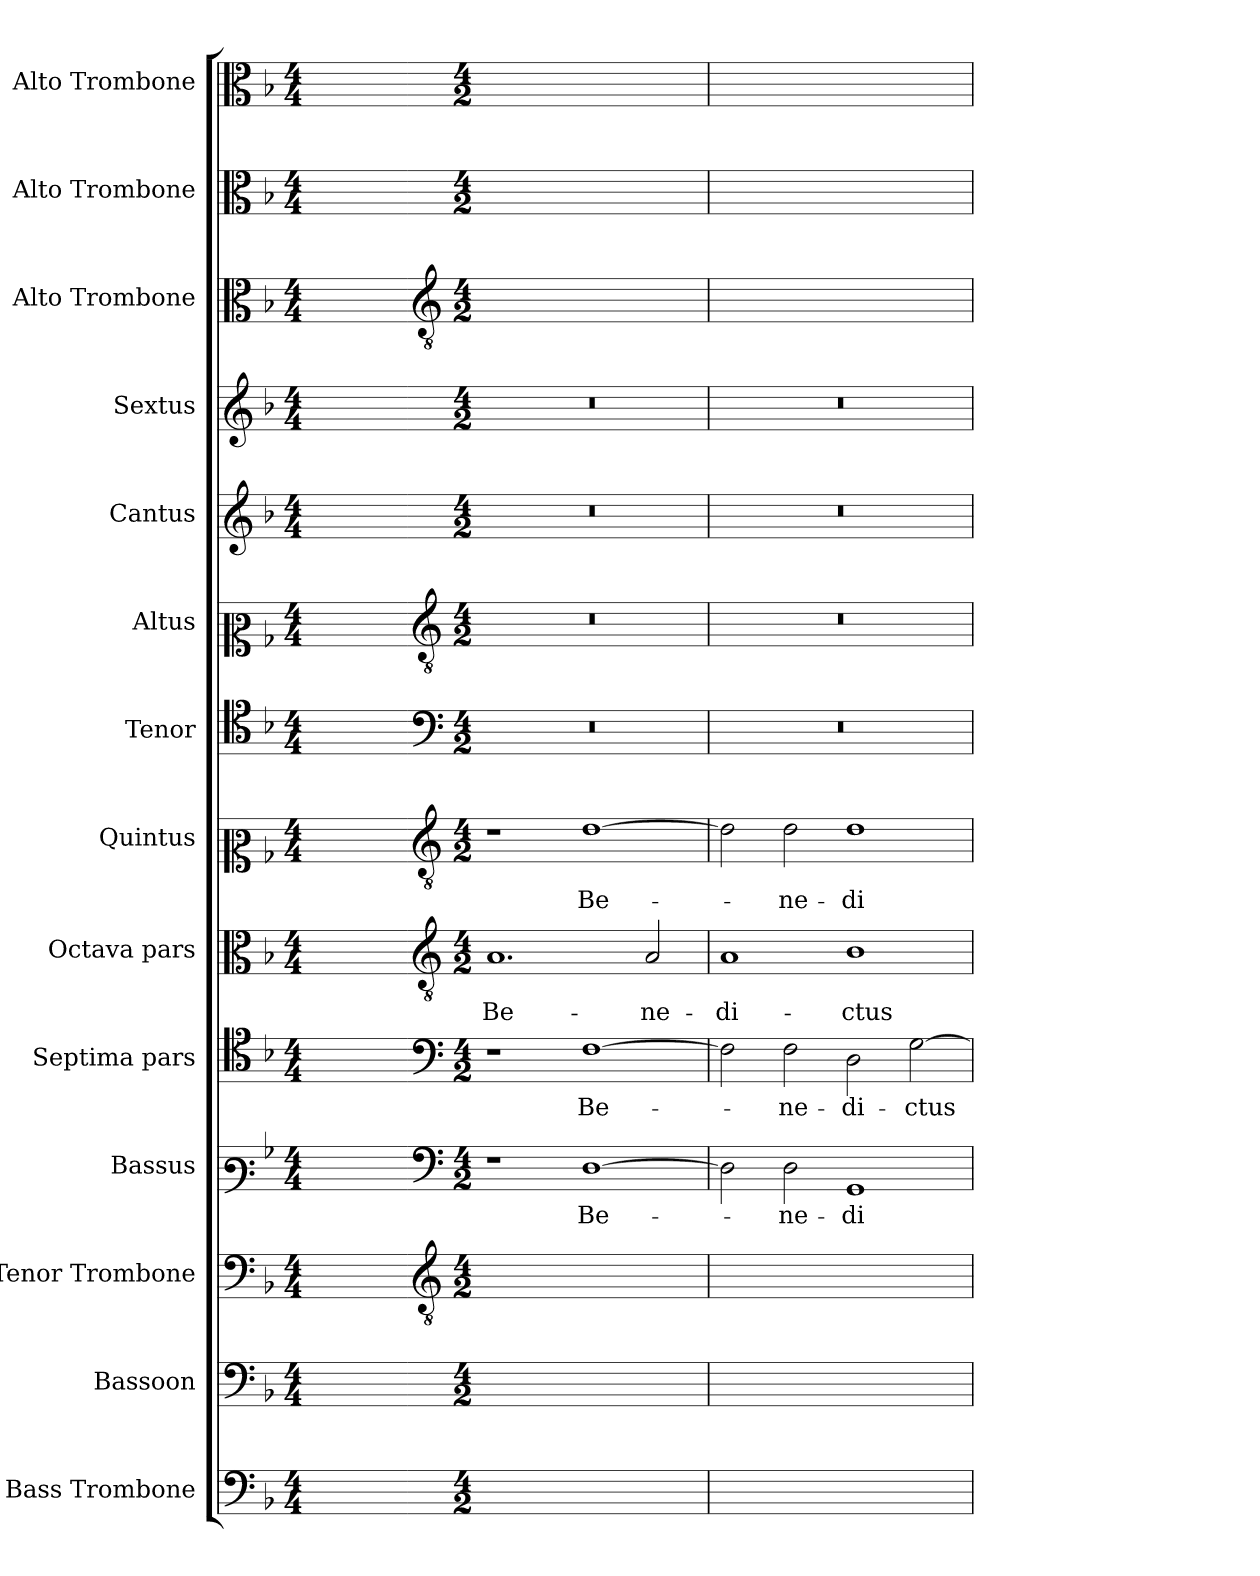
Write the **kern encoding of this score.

**kern	**text	**kern	**text	**kern	**text	**kern	**text	**kern	**text	**kern	**text	**kern	**text	**kern	**kern	**kern	**kern	**kern	**kern	**kern
*part14	*part14	*part13	*part13	*part12	*part12	*part11	*part11	*part10	*part10	*part9	*part9	*part8	*part8	*part7	*part6	*part5	*part4	*part3	*part2	*part1
*staff14	*staff14	*staff13	*staff13	*staff12	*staff12	*staff11	*staff11	*staff10	*staff10	*staff9	*staff9	*staff8	*staff8	*staff7	*staff6	*staff5	*staff4	*staff3	*staff2	*staff1
*I"Bass Trombone	*	*I"Bassoon	*	*I"Tenor Trombone	*	*I"Bassus	*	*I"Septima pars	*	*I"Octava pars	*	*I"Quintus	*	*I"Tenor	*I"Altus	*I"Cantus	*I"Sextus	*I"Alto Trombone	*I"Alto Trombone	*I"Alto Trombone
*I'B. Tbn.	*	*I'Bsn.	*	*I'Tbn.	*	*I'B.	*	*	*	*	*	*	*	*I'T.	*I'A.	*I'C.	*	*I'A. Tbn.	*I'A. Tbn.	*I'A. Tbn.
*clefF4	*	*clefF4	*	*clefF4	*	*clefF3	*	*clefC4	*	*clefC3	*	*clefC2	*	*clefC4	*clefC2	*clefG2	*clefG2	*clefC3	*clefC3	*clefC3
*	*	*	*	*	*	*	*	*	*	*ITrd7c12	*	*ITrd7c12	*	*	*ITrd7c12	*	*	*	*	*
*k[b-]	*	*k[b-]	*	*k[b-]	*	*k[b-]	*	*k[b-]	*	*k[b-]	*	*k[b-]	*	*k[b-]	*k[b-]	*k[b-]	*k[b-]	*k[b-]	*k[b-]	*k[b-]
*d:	*	*d:	*	*d:	*	*d:	*	*d:	*	*d:	*	*d:	*	*d:	*d:	*d:	*d:	*d:	*d:	*d:
*M4/4	*	*M4/4	*	*M4/4	*	*M4/4	*	*M4/4	*	*M4/4	*	*M4/4	*	*M4/4	*M4/4	*M4/4	*M4/4	*M4/4	*M4/4	*M4/4
=1	=1	=1	=1	=1	=1	=1	=1	=1	=1	=1	=1	=1	=1	=1	=1	=1	=1	=1	=1	=1
1ryy	.	1ryy	.	1ryy	.	1ryy	.	1ryy	.	1ryy	.	1ryy	.	1ryy	1ryy	1ryy	1ryy	1ryy	1ryy	1ryy
=2-	=2-	=2-	=2-	=2-	=2-	=2-	=2-	=2-	=2-	=2-	=2-	=2-	=2-	=2-	=2-	=2-	=2-	=2-	=2-	=2-
*	*	*	*	*clefGv2	*	*clefF4	*	*clefF4	*	*clefGv2	*	*clefGv2	*	*clefF4	*clefGv2	*	*	*clefGv2	*	*
*k[]	*	*k[]	*	*k[]	*	*k[]	*	*k[]	*	*k[]	*	*k[]	*	*k[]	*k[]	*k[]	*k[]	*k[]	*k[]	*k[]
*a:	*	*a:	*	*a:	*	*a:	*	*a:	*	*a:	*	*a:	*	*a:	*a:	*a:	*a:	*a:	*a:	*a:
*M4/2	*	*M4/2	*	*M4/2	*	*M4/2	*	*M4/2	*	*M4/2	*	*M4/2	*	*M4/2	*M4/2	*M4/2	*M4/2	*M4/2	*M4/2	*M4/2
!	!	!	!	!	!	!	!	!	!	!	!LO:LY:b	!	!	!LO:N:vis=1	!LO:N:vis=1	!LO:N:vis=1	!LO:N:vis=1	!	!	!
1ryy	.	1ryy	.	1.AAyy	Be-	1r	.	1r	.	1.AA	Be-	1r	.	0r	0r	0r	0r	0ryy	0ryy	0ryy
!	!	!	!	!	!	!	!LO:LY:b	!	!LO:LY:b	!	!	!	!LO:LY:b	!	!	!	!	!	!	!
[>1Dyy	Be-	[>1Fyy	Be-	.	.	[>1D	Be-	[>1F	Be-	.	.	[>1D	Be-	.	.	.	.	.	.	.
!	!	!	!	!	!	!	!	!	!	!	!LO:LY:b	!	!	!	!	!	!	!	!	!
.	.	.	.	2AA/yy	-ne-	.	.	.	.	2AA/	-ne-	.	.	.	.	.	.	.	.	.
=3	=3	=3	=3	=3	=3	=3	=3	=3	=3	=3	=3	=3	=3	=3	=3	=3	=3	=3	=3	=3
!	!	!	!	!	!	!	!	!	!	!	!LO:LY:b	!	!	!LO:N:vis=1	!LO:N:vis=1	!LO:N:vis=1	!LO:N:vis=1	!	!	!
2D\yy]	.	2F\yy]	.	1AAyy	-di-	2D\]	.	2F\]	.	1AA	-di-	2D\]	.	0r	0r	0r	0r	0ryy	0ryy	0ryy
!	!	!	!	!	!	!	!LO:LY:b	!	!LO:LY:b	!	!	!	!LO:LY:b	!	!	!	!	!	!	!
2D\yy	-ne-	2F\yy	-ne-	.	.	2D\	-ne-	2F\	-ne-	.	.	2D\	-ne-	.	.	.	.	.	.	.
!	!	!	!	!	!	!	!LO:LY:b	!	!LO:LY:b	!	!LO:LY:b	!	!LO:LY:b	!	!	!	!	!	!	!
1GGyy	-di-	2D\yy	-di-	1BByy	-ctus	1GG	-di-	2D\	-di-	1BB	-ctus	1D	-di-	.	.	.	.	.	.	.
!	!	!	!	!	!	!	!	!	!LO:LY:b	!	!	!	!	!	!	!	!	!	!	!
.	.	[>2G\yy	-ctus	.	.	.	.	[>2G\	-ctus	.	.	.	.	.	.	.	.	.	.	.
=	=	=	=	=	=	=	=	=	=	=	=	=	=	=	=	=	=	=	=	=
*-	*-	*-	*-	*-	*-	*-	*-	*-	*-	*-	*-	*-	*-	*-	*-	*-	*-	*-	*-	*-
